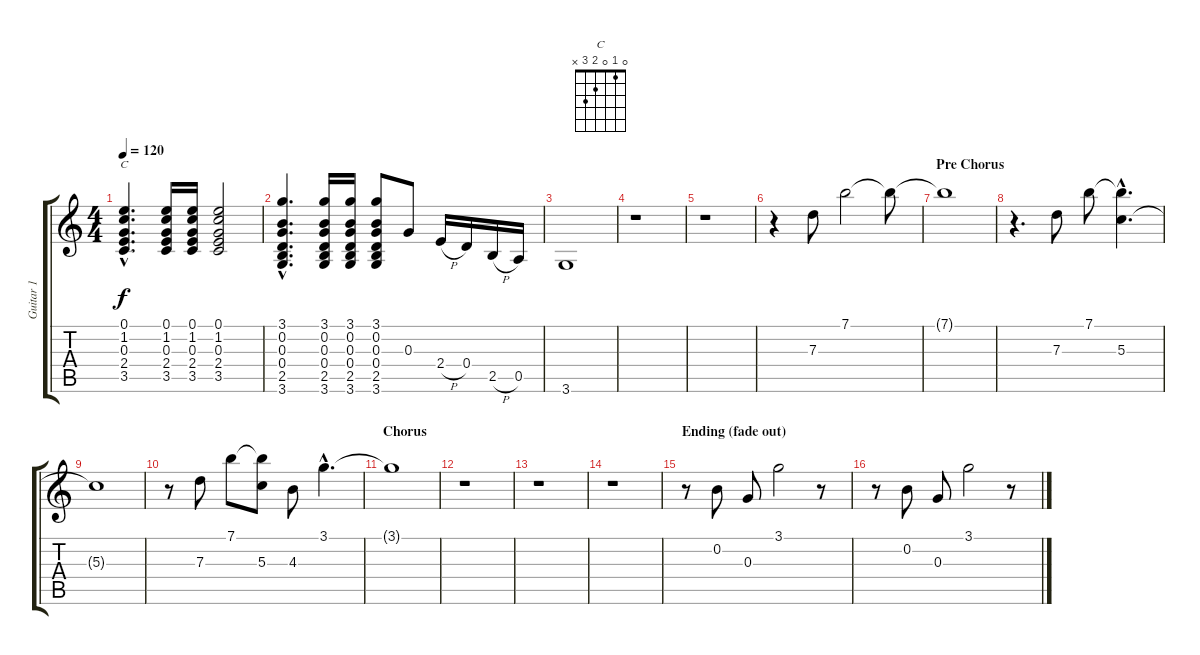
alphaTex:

\track ("Guitar 1" "Guitar 1") {instrument acousticguitarsteel}
\staff {score tabs}
\tuning (E4 B3 G3 D3 A2 E2) {hide}
\chord ("C" 0 1 0 2 3 x)
\ts (4 4)
\tempo 120
\clef g2
\ks c
(0.1{hac} 1.2{hac} 0.3{hac} 2.4{hac} 3.5{hac}).4{d ch "C" dy f} (0.1 1.2 0.3 2.4 3.5).16 (0.1 1.2 0.3 2.4 3.5).16 (0.1 1.2 0.3 2.4 3.5).2 |
(3.1{hac} 0.2{hac} 0.3{hac} 0.4{hac} 2.5{hac} 3.6{hac}).4{d} (3.1 0.2 0.3 0.4 2.5 3.6).16 (3.1 0.2 0.3 0.4 2.5 3.6).16 (3.1 0.2 0.3 0.4 2.5 3.6).8 0.3.8{volume 13} 2.4{h}.16 0.4.16 2.5{h}.16 0.5.16 |
3.6.1 |
r.1 |
r.1 |
r.4 7.3.8 7.1.2 7.1{t}.8 |
\section ("" "Pre Chorus")
7.1{t}.1 |
r.4{d} 7.3.8 7.1.8 (7.1{hac t} 5.3{hac}).4{d} |
5.3{t}.1 |
r.8 7.3.8 7.1.8 (7.1{t} 5.3).8 4.3.8 3.1{hac}.4{d} |
\section ("" "Chorus")
3.1{t}.1 |
r.1 |
r.1 |
r.1 |
\section ("" "Ending (fade out)")
r.8 0.2.8 0.3.8 3.1.2 r.8 |
r.8 0.2.8 0.3.8 3.1.2 r.8
